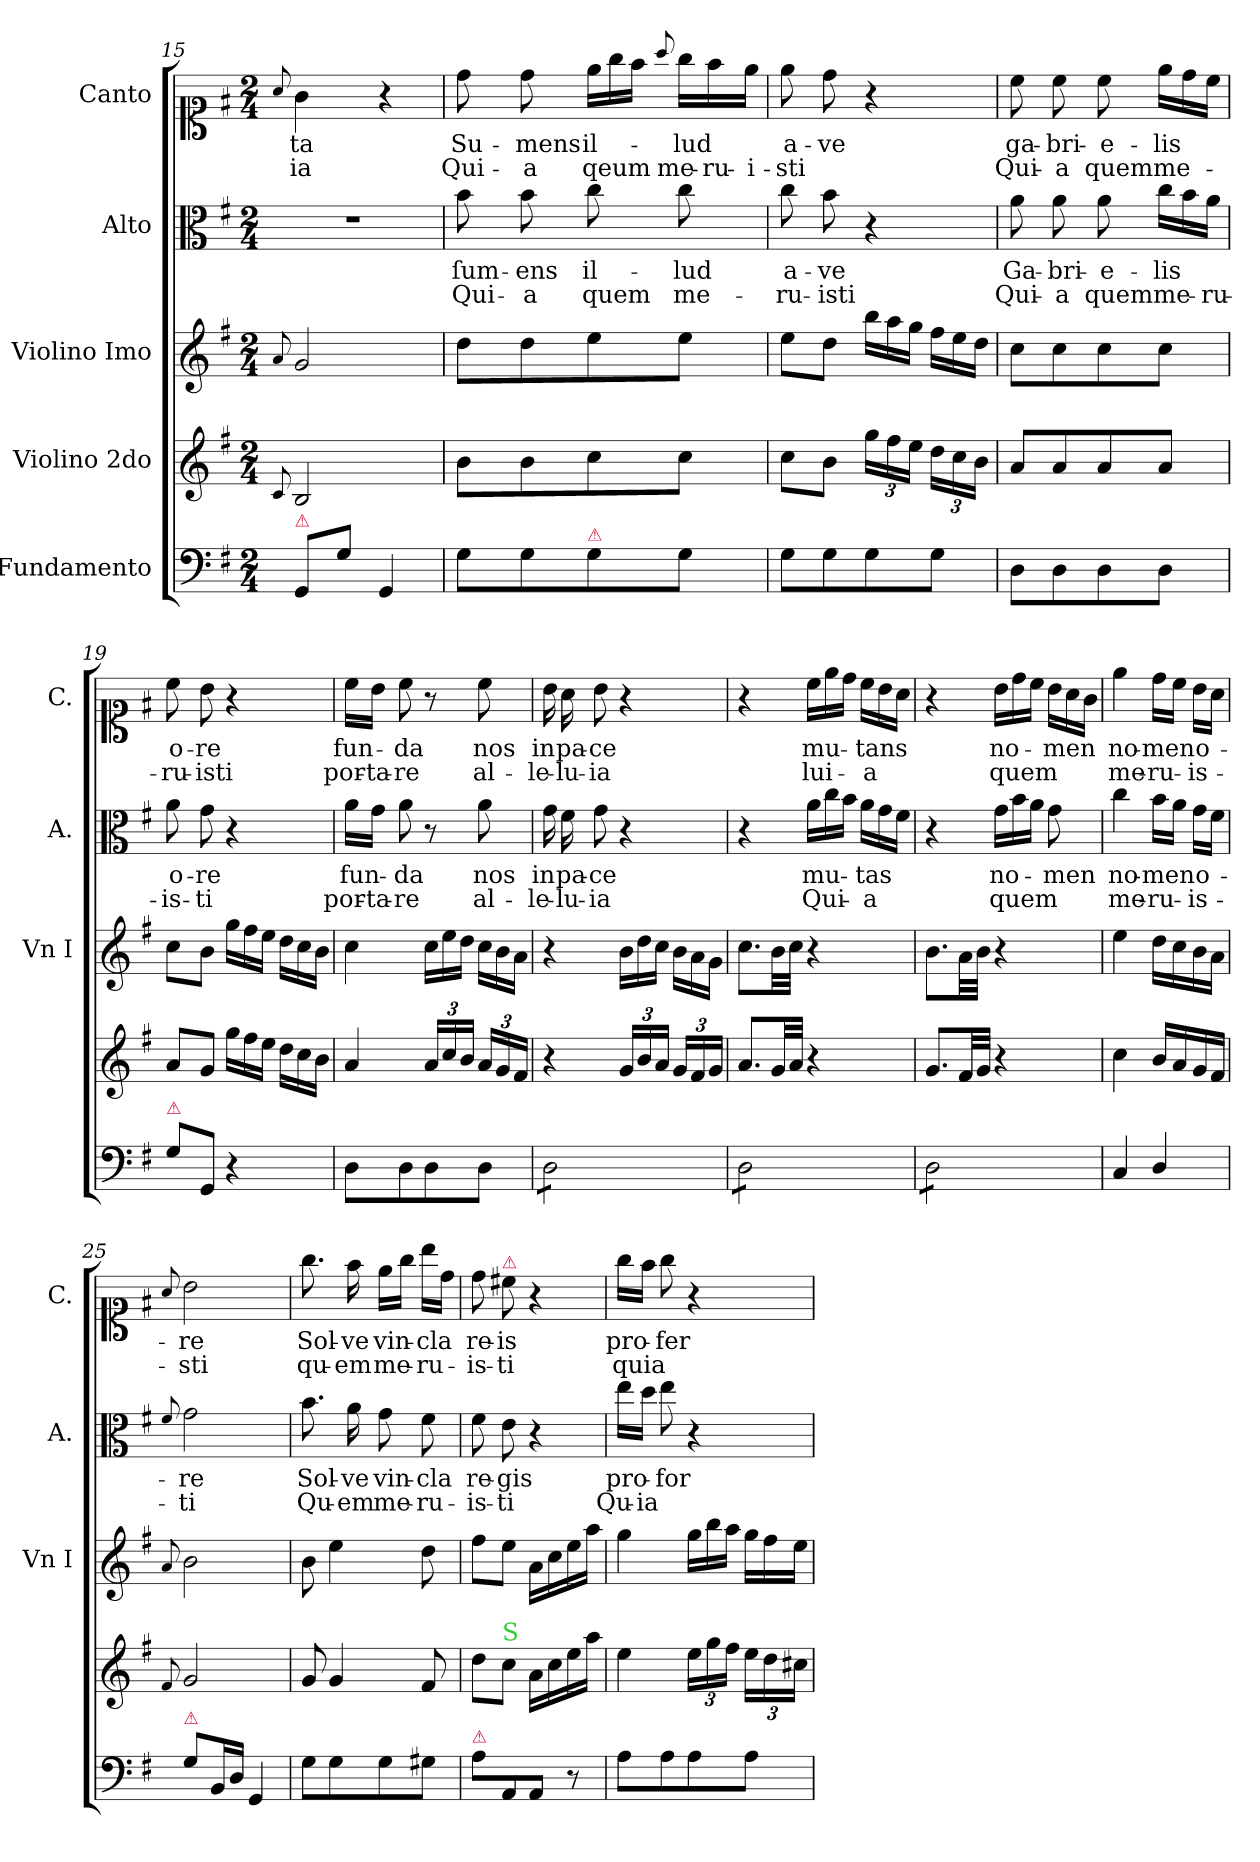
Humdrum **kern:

**kern	**kern	**kern	**kern	**text	**text	**kern	**text	**text
*part5	*part4	*part3	*part2	*part2	*part2	*part1	*part1	*part1
*staff5	*staff4	*staff3	*staff2	*staff2	*staff2	*staff1	*staff1	*staff1
*I"Fundamento	*I"Violino 2do	*I"Violino Imo	*I"Alto	*	*	*I"Canto	*	*
*	*	*I'Vn I	*I'A.	*	*	*I'C.	*	*
*clefF4	*clefG2	*clefG2	*clefC3	*	*	*clefC1	*	*
*k[f#]	*k[f#]	*k[f#]	*k[f#]	*	*	*k[f#]	*	*
*M2/4	*M2/4	*M2/4	*M2/4	*	*	*M2/4	*	*
=15	=15	=15	=15	=15	=15	=15	=15	=15
.	8qqc/	8qqa/	.	.	.	8qqa/	.	.
!LO:TX:a:color=crimson:t=⚠	!	!	!	!	!	!	!	!
8GG/L	2B/	2g/	2r	.	.	4g\	-ta	-ia
8G\J	.	.	.	.	.	.	.	.
4GG/	.	.	.	.	.	4r	.	.
=16	=16	=16	=16	=16	=16	=16	=16	=16
8G\L	8b\L	8dd\L	8b\	ſum-	Qui-	8dd\	Su-	Qui-
8G\	8b\	8dd\	8b\	-ens	-a	8dd\	-mens	-a
*	*	*	*	*	*	*Xtuplet	*	*
!LO:TX:a:color=crimson:t=⚠	!	!	!	!	!	!	!	!
8G\	8cc\	8ee\	8cc\	il-	quem	24ee\LL	il-	qeum
.	.	.	.	.	.	24gg\	.	.
.	.	.	.	.	.	24ff#\JJ	.	.
.	.	.	.	.	.	8qqaa/	.	.
8G\J	8cc\J	8ee\J	8cc\	-lud	me-	24gg\LL	-lud	me-
.	.	.	.	.	.	24ff#\	.	-ru-
.	.	.	.	.	.	24ee\JJ	.	-i-
=17	=17	=17	=17	=17	=17	=17	=17	=17
8G\L	8cc\L	8ee\L	8cc\	a-	-ru-	8ee\	a-	-sti
8G\	8b\J	8dd\J	8b\	-ve	-isti	8dd\	-ve	.
*	*	*Xtuplet	*	*	*	*	*	*
8G\	24gg\LL	24bb\LL	4r	.	.	4r	.	.
.	24ff#\	24aa\	.	.	.	.	.	.
.	24ee\JJ	24gg\JJ	.	.	.	.	.	.
8G\J	24dd\LL	24ff#\LL	.	.	.	.	.	.
.	24cc\	24ee\	.	.	.	.	.	.
.	24b\JJ	24dd\JJ	.	.	.	.	.	.
=18	=18	=18	=18	=18	=18	=18	=18	=18
8D\L	8a/L	8cc\L	8a\	Ga-	Qui-	8cc\	ga-	Qui-
8D\	8a/	8cc\	8a\	-bri-	-a	8cc\	-bri-	-a
8D\	8a/	8cc\	8a\	-e-	quem	8cc\	-e-	quem
*	*	*	*Xtuplet	*	*	*	*	*
8D\J	8a/J	8cc\J	24cc\LL	-lis	me-	24ee\LL	-lis	me-
.	.	.	24b\	.	.	24dd\	.	.
.	.	.	24a\JJ	.	ru-	24cc\JJ	.	.
=19	=19	=19	=19	=19	=19	=19	=19	=19
!LO:TX:a:color=crimson:t=⚠	!	!	!	!	!	!	!	!
8G\L	8a/L	8cc\L	8a\	o-	-is-	8cc\	o-	-ru-
8GG/J	8g/J	8b\J	8g\	-re	-ti	8b\	-re	-isti
*	*Xtuplet	*	*	*	*	*	*	*
4r	24gg\LL	24gg\LL	4r	.	.	4r	.	.
.	24ff#\	24ff#\	.	.	.	.	.	.
.	24ee\JJ	24ee\JJ	.	.	.	.	.	.
.	24dd\LL	24dd\LL	.	.	.	.	.	.
.	24cc\	24cc\	.	.	.	.	.	.
.	24b\JJ	24b\JJ	.	.	.	.	.	.
=20	=20	=20	=20	=20	=20	=20	=20	=20
8D\L	4a/	4cc\	16a\LL	fun-	por-	16cc\LL	fun-	por-
.	.	.	16g\JJ	.	ta-	16b\JJ	.	-ta-
8D\	.	.	8a\	-da	-re	8cc\	-da	-re
*	*tuplet	*	*	*	*	*	*	*
8D\	24a/LL	24cc\LL	8r	.	.	8r	.	.
.	24cc/	24ee\	.	.	.	.	.	.
.	24b/JJ	24dd\JJ	.	.	.	.	.	.
8D\J	24a/LL	24cc\LL	8a\	nos	al-	8cc\	nos	al-
.	24g/	24b\	.	.	.	.	.	.
.	24f#/JJ	24a\JJ	.	.	.	.	.	.
=21	=21	=21	=21	=21	=21	=21	=21	=21
*tremolo	*	*	*	*	*	*	*	*
8D\L	4r	4r	16g\	in	-le-	16b\	in	-le-
.	.	.	16f#\	pa-	-lu-	16a\	pa-	-lu-
8D\	.	.	8g\	-ce	-ia	8b\	-ce	-ia
8D\	24g/LL	24b\LL	4r	.	.	4r	.	.
.	24b/	24dd\	.	.	.	.	.	.
.	24a/JJ	24cc\JJ	.	.	.	.	.	.
8D\J	24g/LL	24b\LL	.	.	.	.	.	.
.	24f#/	24a\	.	.	.	.	.	.
.	24g/JJ	24g\JJ	.	.	.	.	.	.
=22	=22	=22	=22	=22	=22	=22	=22	=22
8D\L	8.a/L	8.cc\L	4r	.	.	4r	.	.
8D\	.	.	.	.	.	.	.	.
.	32g/LL	32b\LL	.	.	.	.	.	.
.	32a/JJJ	32cc\JJJ	.	.	.	.	.	.
8D\	4r	4r	24a\LL	mu-	Qui-	24cc\LL	mu-	lui-
.	.	.	24cc\	.	.	24ee\	.	.
.	.	.	24b\JJ	.	.	24dd\JJ	.	.
8D\J	.	.	24a\LL	-tas	-a	24cc\LL	-tans	-a
.	.	.	24g\	.	.	24b\	.	.
.	.	.	24f#\JJ	.	.	24a\JJ	.	.
=23	=23	=23	=23	=23	=23	=23	=23	=23
8D\L	8.g/L	8.b\L	4r	.	.	4r	.	.
8D\	.	.	.	.	.	.	.	.
.	32f#/LL	32a\LL	.	.	.	.	.	.
.	32g/JJJ	32b\JJJ	.	.	.	.	.	.
8D\	4r	4r	24g\LL	no-	quem	24b\LL	no-	quem
.	.	.	24b\	.	.	24dd\	.	.
.	.	.	24a\JJ	.	.	24cc\JJ	.	.
8D\J	.	.	8g\	-men	.	24b\LL	-men	.
*Xtremolo	*	*	*	*	*	*	*	*
.	.	.	.	.	.	24a\	.	.
.	.	.	.	.	.	24g\JJ	.	.
=24	=24	=24	=24	=24	=24	=24	=24	=24
4C/	4cc\	4ee\	4cc\	no-	me-	4ee\	no-	me-
4D/	16b/LL	16dd\LL	16b\LL	-men	-ru-	16dd\LL	-men	-ru-
.	16a/	16cc\	16a\JJ	.	.	16cc\JJ	.	.
.	16g/	16b\	16g\LL	o-	-is-	16b\LL	o-	-is-
.	16f#/JJ	16a\JJ	16f#\JJ	.	.	16a\JJ	.	.
=25	=25	=25	=25	=25	=25	=25	=25	=25
.	8qqf#/	8qqa/	8qqf#/	.	.	8qqa/	.	.
!LO:TX:a:color=crimson:t=⚠	!	!	!	!	!	!	!	!
8G\L	2g/	2b\	2g\	-re	-ti	2b\	-re	-sti
16BB/L	.	.	.	.	.	.	.	.
16D/JJ	.	.	.	.	.	.	.	.
4GG/	.	.	.	.	.	.	.	.
=26	=26	=26	=26	=26	=26	=26	=26	=26
8G\L	8g/	8b\	8.b\	Sol-	Qu-	8.gg\	Sol-	qu-
8G\	4g/	4ee\	.	.	.	.	.	.
.	.	.	16a\	-ve	-em	16ff#\	-ve	-em
8G\	.	.	8g\	vin-	me-	16ee\LL	vin-	me-
.	.	.	.	.	.	16gg\JJ	.	.
8G#X\J	8f#/	8dd\	8f#\	-cla	-ru-	16bb\LL	-cla	-ru-
.	.	.	.	.	.	16dd\JJ	.	.
=27	=27	=27	=27	=27	=27	=27	=27	=27
!LO:TX:a:color=crimson:t=⚠	!	!	!	!	!	!	!	!
8A\L	8dd\L	8ff#\L	8f#\	re-	-is-	8dd\	re-	-is-
!	!	!	!	!	!	!LO:TX:a:color=crimson:t=⚠	!	!
!	!LO:TX:a:color=limegreen:t=S	!	!	!	!	!	!	!
8AA/	8cc\J	8ee\J	8e\	-gis	-ti	8cc#X\	-is	-ti
8AA/J	16a\LL	16a\LL	4r	.	.	4r	.	.
.	16cc\	16cc\	.	.	.	.	.	.
8r	16ee\	16ee\	.	.	.	.	.	.
.	16aa\JJ	16aa\JJ	.	.	.	.	.	.
=28	=28	=28	=28	=28	=28	=28	=28	=28
8A\L	4ee\	4gg\	16ee\LL	pro-	Qu-	16gg\LL	pro-	quia
.	.	.	16dd\JJ	.	-ia	16ff#\JJ	.	.
8A\	.	.	8ee\	-for	.	8gg\	-fer	.
8A\	24ee\LL	24gg\LL	4r	.	.	4r	.	.
.	24gg\	24bb\	.	.	.	.	.	.
.	24ff#\JJ	24aa\JJ	.	.	.	.	.	.
8A\J	24ee\LL	24gg\LL	.	.	.	.	.	.
.	24dd\	24ff#\	.	.	.	.	.	.
.	24cc#X\JJ	24ee\JJ	.	.	.	.	.	.
=	=	=	=	=	=	=	=	=
*-	*-	*-	*-	*-	*-	*-	*-	*-
